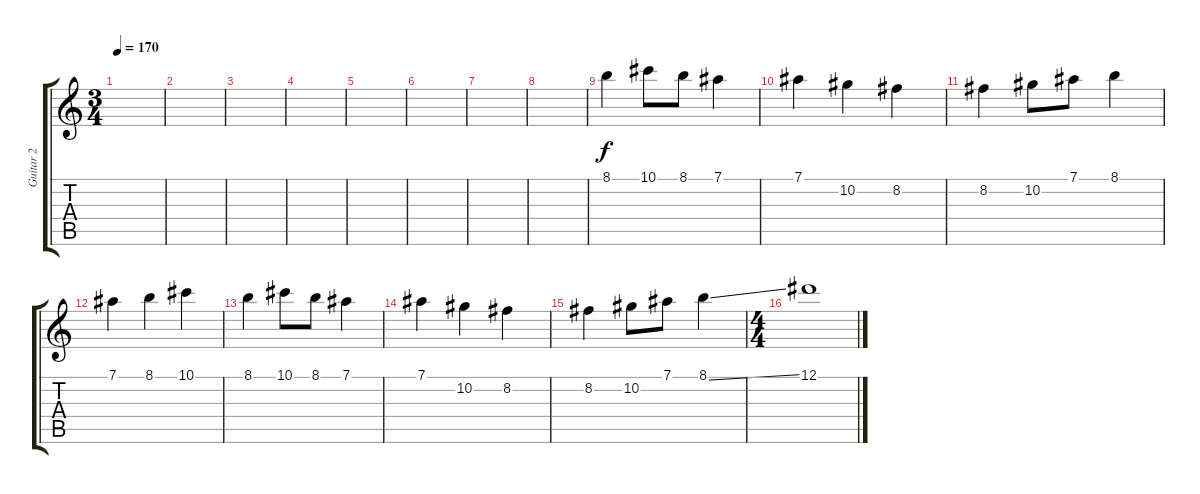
\track ("Guitar 2" "Guitar 2") {instrument acousticguitarsteel}
\staff {score tabs}
\tuning (Eb4 Bb3 Gb3 Db3 Ab2 Eb2) {hide}
\ts (3 4)
\tempo 170
\clef g2
\ks c
|
|
|
|
|
|
|
|
8.1.4 10.1.8 8.1.8 7.1.4 |
7.1.4 10.2.4 8.2.4 |
8.2.4 10.2.8 7.1.8 8.1.4 |
7.1.4 8.1.4 10.1.4 |
8.1.4 10.1.8 8.1.8 7.1.4 |
7.1.4 10.2.4 8.2.4 |
8.2.4 10.2.8 7.1.8 8.1{ss}.4 |
\ts (4 4)
12.1.1
